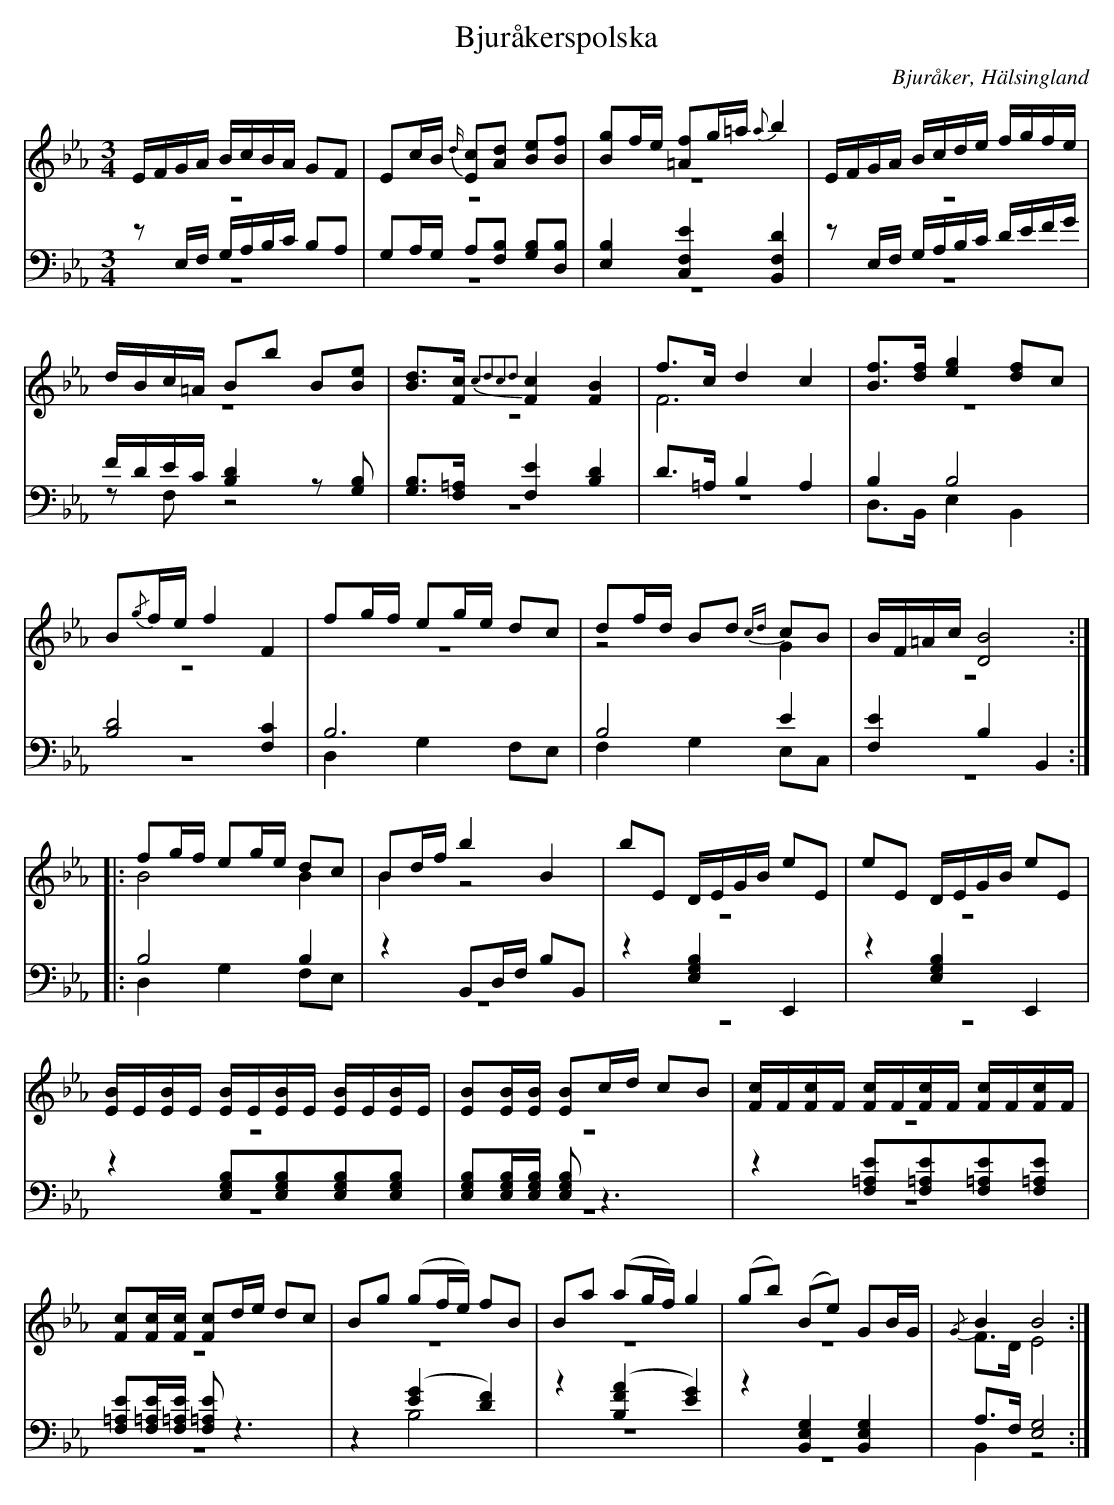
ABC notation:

X:1
T: Bjuråkerspolska
O: Bjuråker, Hälsingland
M: 3/4
L: 1/8
K: Eb
V:1
V:2 merge
V:3
V:4 merge
V:1
E/F/G/A/ B/c/B/A/ GF|Ec/B/ {d/}[Ec][Ad] [Be][Bf]|[Bg]f/e/ [=Af]g/=a/ {a}b2|E/F/G/A/ B/c/d/e/ f/g/f/e/|
d/B/c/=A/ Bb B[Be]|[Bd]>[Fc] {c2d2c2d2}[F2c2] [F2B2]|f>c d2 c2|[Bf]>[df] [e2g2] [df]c|
B{/g}f/e/ f2 F2|fg/f/ eg/e/ dc|df/d/ Bd {cd}cB|B/F/=A/c/ [D4B4]:|
|:fg/f/ eg/e/ dc|Bd/f/ b2 B2|bE D/E/G/B/ eE|eE D/E/G/B/ eE|
[E/B/]E/[E/B/]E/ [E/B/]E/[E/B/]E/ [E/B/]E/[E/B/]E/|[EB][E/B/][E/B/] [EB]c/d/ cB|[F/c/]F/[F/c/]F/ [F/c/]F/[F/c/]F/ [F/c/]F/[F/c/]F/|[Fc][F/c/][F/c/] [Fc]d/e/ dc|Bg (gf/e/) fB|Ba (ag/f/) g2|(gb) (Be) GB/G/|{/G}B2 B4:|
V:2
z6|z6|z6|z6|
z6|z6|F6|z6|
z6|z6|z4 G2|z6:|
|:B4 B2|B2 z4|z6|z6|
z6|z6|z6|z6|
z6|z6|z6|F>D E4:|
V:3 clef=bass
zE,/F,/ G,/A,/B,/C/ B,A,|G,A,/G,/ A,[F,B,] [G,B,][D,B,]|[E,2B,2] [C,2F,2E2] [B,,2F,2D2]|zE,/F,/ G,/A,/B,/C/ D/E/F/G/|
F/D/E/C/ [B,2D2]z[G,B,]|[G,B,]>[F,=A,] [F,2E2] [B,2D2]|D>=A, B,2 A,2|B,2 B,4|
[B,4D4] [F,2C2]|B,6|B,4 E2|[F,2E2] B,2 B,,2:|
|:B,4 B,2|z2 B,,D,/F,/ B,B,,|z2 [E,2G,2B,2] E,,2|z2 [E,2G,2B,2] E,,2|
z2 [E,G,B,][E,G,B,][E,G,B,][E,G,B,]|[E,G,B,][E,/G,/B,/][E,/G,/B,/] [E,G,B,] z3|z2 [F,=A,E][F,=A,E][F,=A,E][F,=A,E]|[F,=A,E][F,/=A,/E/][F,/=A,/E/] [F,=A,E] z3|
z2 ([E2G2] [D2F2])|z2 ([B,2F2A2] [E2G2])|z2 [B,,2E,2G,2] [B,,2E,2G,2]|A,>F, [E,4G,4]:|
V:4  clef=bass
z6|z6|z6|z6|
zF, z4|z6|z6|D,>B,, E,2 B,,2|
z6|D,2 G,2 F,E,|F,2 G,2 E,C,|z6:|
|:D,2 G,2 F,E,|z6|z6|z6|
z6|z6|z6|z6|
z2 B,4|z6|z6|B,,2 z4:|
